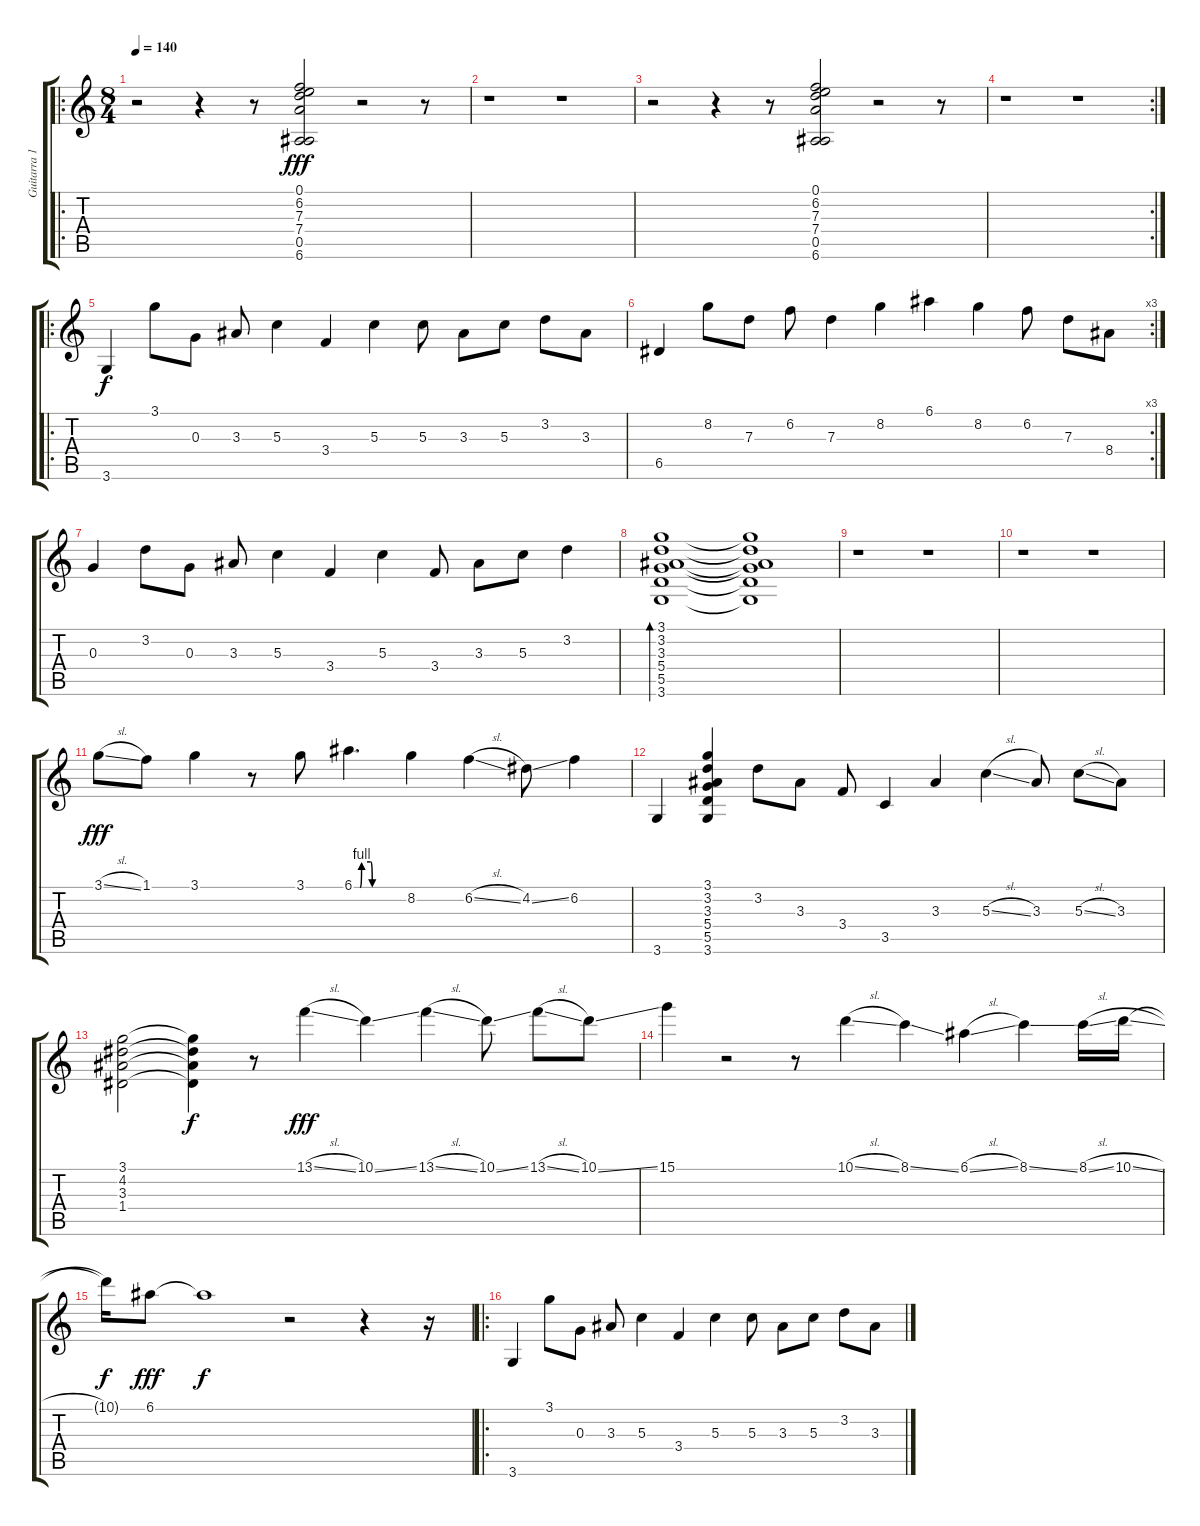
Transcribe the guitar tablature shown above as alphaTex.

\track ("Guitarra 1 - Solo (Marcão)" "Guitarra 1") {instrument electricguitarclean}
\staff {score tabs}
\tuning (E4 B3 G3 D3 A2 E2) {hide}
\ro
\ts (8 4)
\tempo 140
\clef g2
\ks c
r.2{dy f} r.4 r.8 (0.1 6.2 7.3 7.4 0.5 6.6).2{dy fff} r.2 r.8 |
r.1 r.1 |
r.2 r.4 r.8 (0.1 6.2 7.3 7.4 0.5 6.6).2 r.2 r.8 |
\rc 2
r.1 r.1 |
\ro
3.6.4{dy f} 3.1.8 0.3.8 3.3.8 5.3.4 3.4.4 5.3.4 5.3.8 3.3.8 5.3.8 3.2.8 3.3.8 |
\rc 3
6.5.4 8.2.8 7.3.8 6.2.8 7.3.4 8.2.4 6.1.4 8.2.4 6.2.8 7.3.8 8.4.8 |
0.3.4 3.2.8 0.3.8 3.3.8 5.3.4 3.4.4 5.3.4 3.4.8 3.3.8 5.3.8 3.2.4 |
(3.1 3.2 3.3 5.4 5.5 3.6).1{bd 120} (3.1{t} 3.2{t} 3.3{t} 5.4{t} 5.5{t} 3.6{t}).1 |
r.1 r.1 |
r.1 r.1 |
3.1{sl}.8{dy fff} 1.1.8 3.1.4 r.8 3.1.8 6.1{be (custom 0 0 7 0 9 4 20 4 22 0 60 0)}.4{d} 8.2.4 6.2{sl}.4 4.2{ss}.8 6.2.4 |
3.6.4 (3.1 3.2 3.3 5.4 5.5 3.6).4 3.2.8 3.3.8 3.4.8 3.5.4 3.3.4 5.3{sl}.4 3.3.8 5.3{sl}.8 3.3.8 |
(3.1 4.2 3.3 1.4).2 (3.1{t} 4.2{t} 3.3{t} 1.4{t}).4{dy f} r.8 13.1{sl}.4{dy fff} 10.1{ss}.4 13.1{sl}.4 10.1{ss}.8 13.1{sl}.8 10.1{ss}.8 |
15.1.4 r.2 r.8 10.1{sl}.4 8.1{ss}.4 6.1{sl}.4 8.1{ss}.4 8.1{sl}.16 10.1{sl}.16 |
10.1{t}.16{dy f} 6.1.8{dy fff} 6.1{t}.1{dy f} r.2 r.4 r.16 |
\ro
3.6.4 3.1.8 0.3.8 3.3.8 5.3.4 3.4.4 5.3.4 5.3.8 3.3.8 5.3.8 3.2.8 3.3.8
